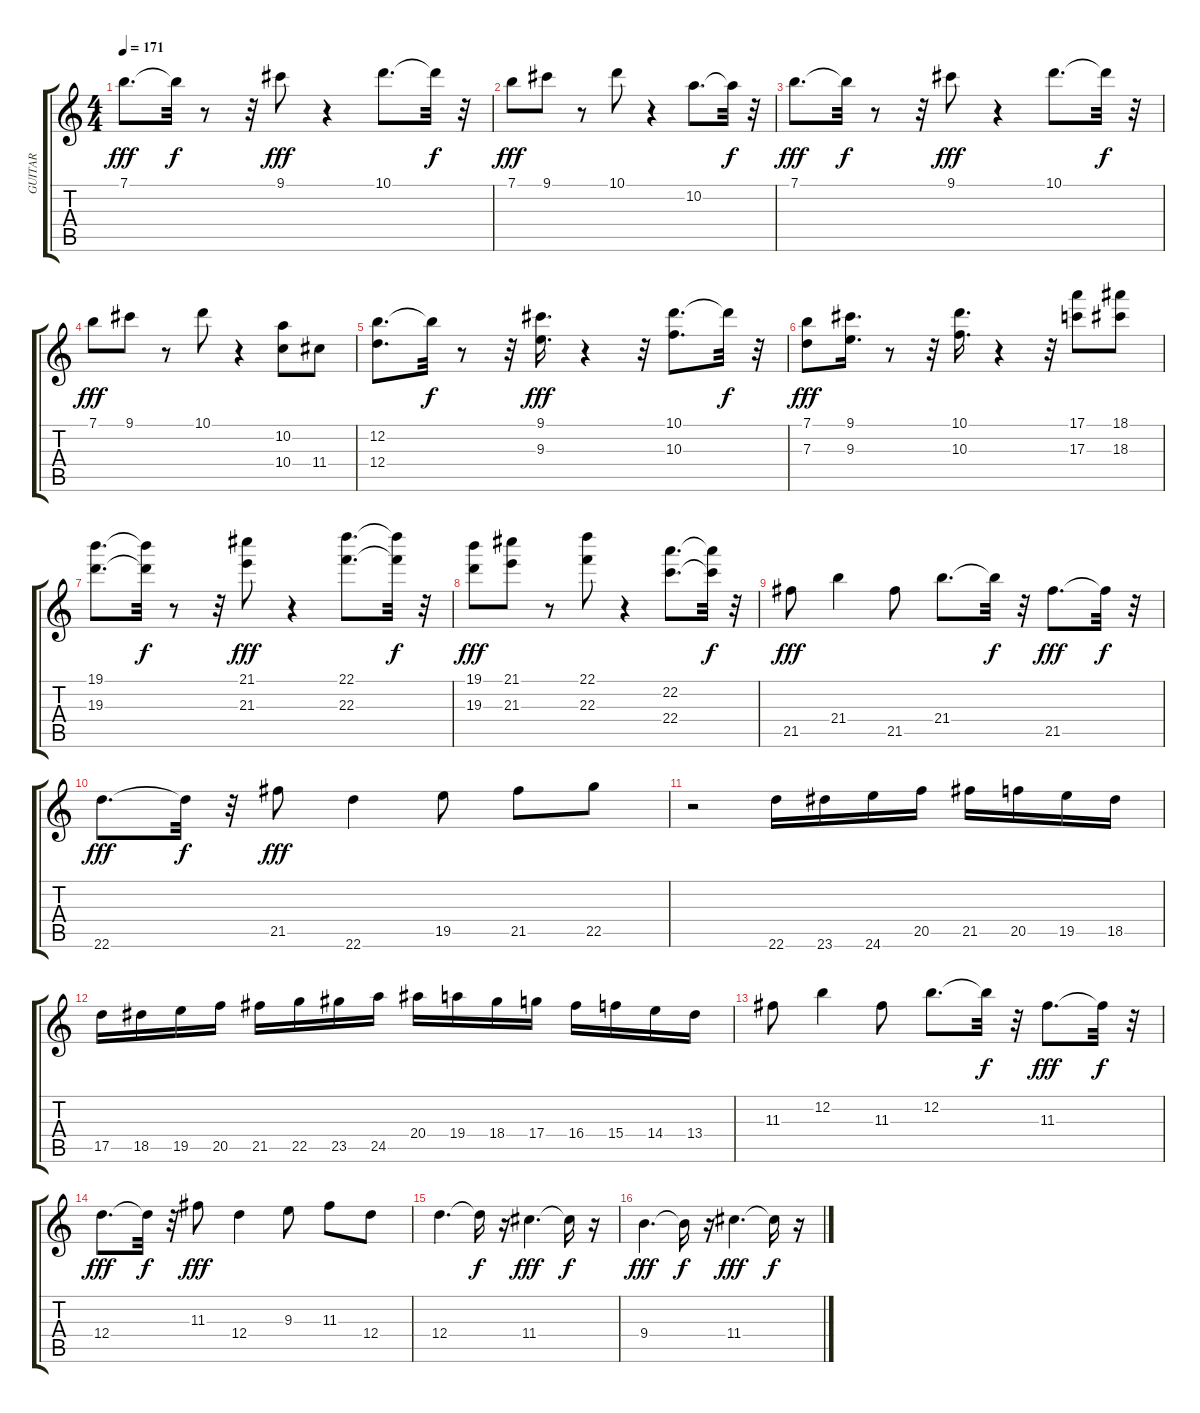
\track ("GUITAR" "GUITAR") {instrument acousticguitarsteel}
\staff {score tabs}
\tuning (E4 B3 G3 D3 A2 E2) {hide}
\ts (4 4)
\tempo 171
\clef g2
\ks c
7.1.8{d dy fff instrument acousticgrandpiano} 7.1{t}.32{dy f} r.8 r.32 9.1.8{dy fff} r.4 10.1.8{d} 10.1{t}.32{dy f} r.32 |
7.1.8{dy fff} 9.1.8 r.8 10.1.8 r.4 10.2.8{d} 10.2{t}.32{dy f} r.32 |
7.1.8{d dy fff} 7.1{t}.32{dy f} r.8 r.32 9.1.8{dy fff} r.4 10.1.8{d} 10.1{t}.32{dy f} r.32 |
7.1.8{dy fff} 9.1.8 r.8 10.1.8 r.4 (10.2 10.4).8 11.4.8 |
(12.2 12.4).8{d} 12.2{t}.32{dy f} r.8 r.32 (9.1 9.3).16{d dy fff} r.4 r.32 (10.1 10.3).8{d} 10.1{t}.32{dy f} r.32 |
(7.1 7.3).8{dy fff} (9.1 9.3).16{d} r.8 r.32 (10.1 10.3).16{d} r.4 r.32 (17.1 17.3).8 (18.1 18.3).8 |
(19.1 19.3).8{d} (19.1{t} 19.3{t}).32{dy f} r.8 r.32 (21.1 21.3).8{dy fff} r.4 (22.1 22.3).8{d} (22.1{t} 22.3{t}).32{dy f} r.32 |
(19.1 19.3).8{dy fff} (21.1 21.3).8 r.8 (22.1 22.3).8 r.4 (22.2 22.4).8{d} (22.2{t} 22.4{t}).32{dy f} r.32 |
21.5.8{dy fff} 21.4.4 21.5.8 21.4.8{d} 21.4{t}.32{dy f} r.32 21.5.8{d dy fff} 21.5{t}.32{dy f} r.32 |
22.6.8{d dy fff} 22.6{t}.32{dy f} r.32 21.5.8{dy fff} 22.6.4 19.5.8 21.5.8 22.5.8 |
r.2 22.6.16 23.6.16 24.6.16 20.5.16 21.5.16 20.5.16 19.5.16 18.5.16 |
17.5.16 18.5.16 19.5.16 20.5.16 21.5.16 22.5.16 23.5.16 24.5.16 20.4.16 19.4.16 18.4.16 17.4.16 16.4.16 15.4.16 14.4.16 13.4.16 |
11.3.8 12.2.4 11.3.8 12.2.8{d} 12.2{t}.32{dy f} r.32 11.3.8{d dy fff} 11.3{t}.32{dy f} r.32 |
12.4.8{d dy fff} 12.4{t}.32{dy f} r.32 11.3.8{dy fff} 12.4.4 9.3.8 11.3.8 12.4.8 |
12.4.4{d} 12.4{t}.16{dy f} r.16 11.4.4{d dy fff} 11.4{t}.16{dy f} r.16 |
9.4.4{d dy fff} 9.4{t}.16{dy f} r.16 11.4.4{d dy fff} 11.4{t}.16{dy f} r.16
